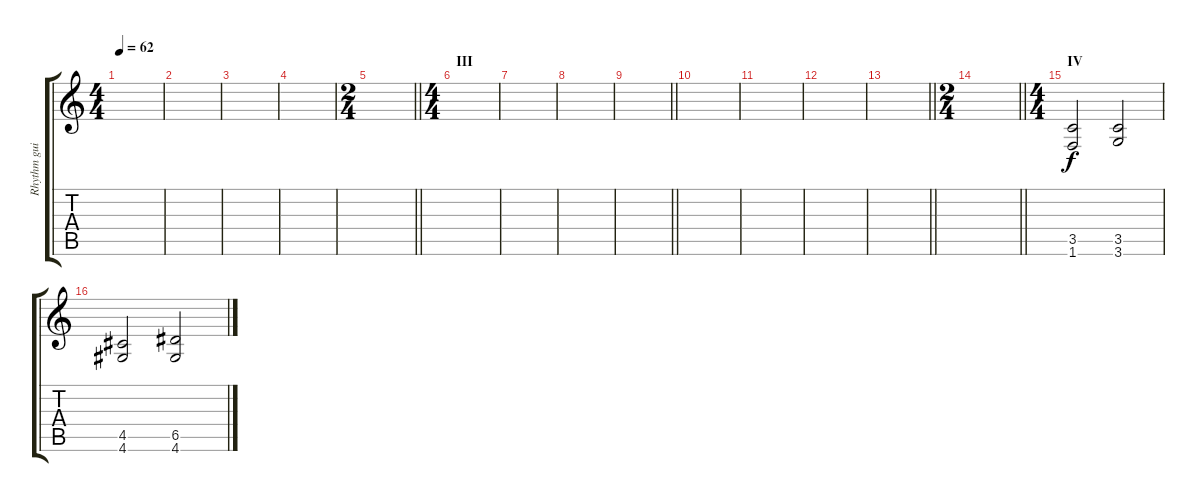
\track ("Rhythm guitar" "Rhythm gui") {instrument distortionguitar}
\staff {score tabs}
\tuning (E4 B3 G3 D3 A2 E2) {hide}
\ts (4 4)
\tempo 62
\clef g2
\ks c
|
|
|
|
\ts (2 4)
\barLineRight lightlight
|
\ts (4 4)
\section ("" "III")
|
|
|
\barLineRight lightlight
|
|
|
|
\barLineRight lightlight
|
\ts (2 4)
\barLineRight lightlight
|
\ts (4 4)
\section ("" "IV")
(3.5 1.6).2 (3.5 3.6).2 |
(4.5 4.6).2 (6.5 4.6).2
